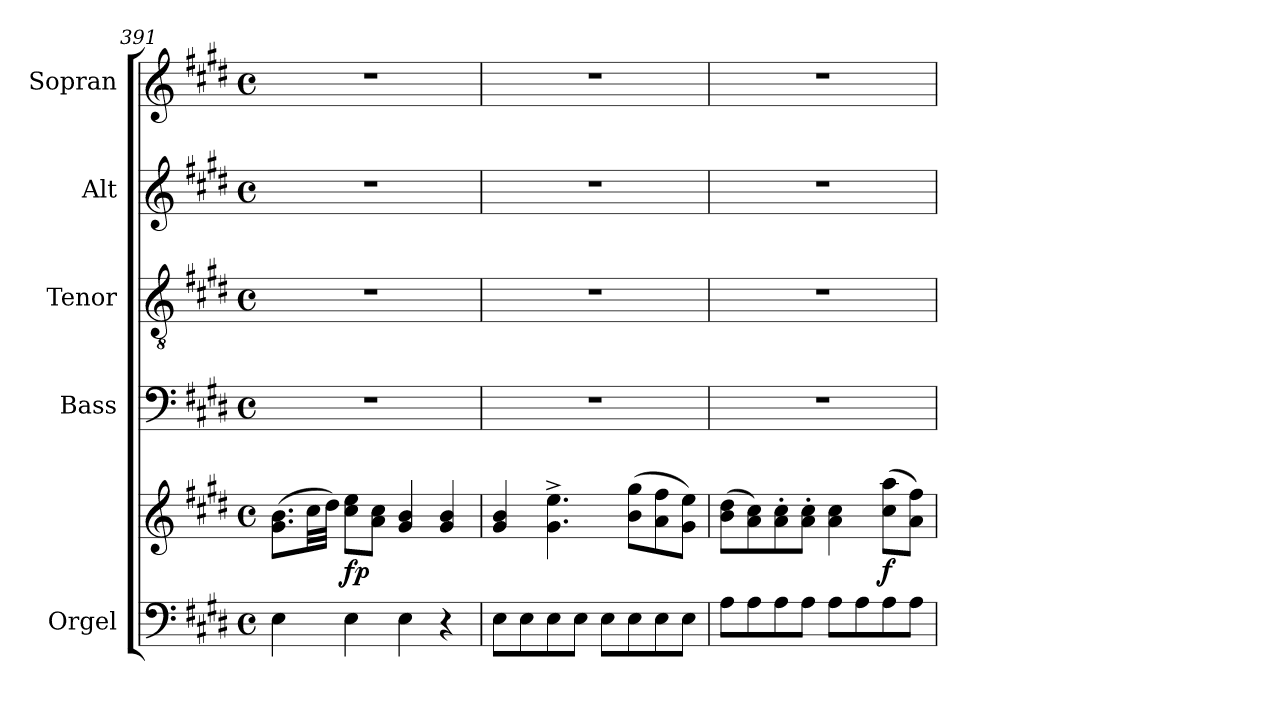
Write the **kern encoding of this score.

**kern	**kern	**dynam	**kern	**kern	**kern	**kern
*part5	*part5	*part5	*part4	*part3	*part2	*part1
*staff6	*staff5	*staff5/6	*staff4	*staff3	*staff2	*staff1
*I"Orgel	*	*	*I"Bass	*I"Tenor	*I"Alt	*I"Sopran
*I'Org.	*	*	*I'B.	*I'T.	*I'A.	*I'S.
*clefF4	*clefG2	*	*clefF4	*clefGv2	*clefG2	*clefG2
*k[f#c#g#d#]	*k[f#c#g#d#]	*	*k[f#c#g#d#]	*k[f#c#g#d#]	*k[f#c#g#d#]	*k[f#c#g#d#]
*E:	*E:	*	*E:	*E:	*E:	*E:
*M4/4	*M4/4	*	*M4/4	*M4/4	*M4/4	*M4/4
*met(c)	*met(c)	*	*met(c)	*met(c)	*met(c)	*met(c)
=391	=391	=391	=391	=391	=391	=391
4E\	(>8.g#\ 8.b\L	.	1r	1r	1r	1r
.	32cc#\LL	.	.	.	.	.
.	32dd#\JJJ)	.	.	.	.	.
!	!	!LO:DY:b	!	!	!	!
4E\	8cc#\ 8ee\L	fp	.	.	.	.
.	8a\ 8cc#\J	.	.	.	.	.
4E\	4g#/ 4b/	.	.	.	.	.
4r	4g#/ 4b/	.	.	.	.	.
!!LO:LB:g=z
=392	=392	=392	=392	=392	=392	=392
8E\L	4g#/ 4b/	.	1r	1r	1r	1r
8E\	.	.	.	.	.	.
8E\	4.g#\^> 4.ee\^>	.	.	.	.	.
8E\J	.	.	.	.	.	.
8E\L	.	.	.	.	.	.
8E\	(>8b\ 8gg#\L	.	.	.	.	.
8E\	8a\ 8ff#\	.	.	.	.	.
8E\J	8g#\ 8ee\J)	.	.	.	.	.
=393	=393	=393	=393	=393	=393	=393
8A\L	(>8b\ 8dd#\L	.	1r	1r	1r	1r
8A\	8a\ 8cc#\)	.	.	.	.	.
8A\	8a\'> 8cc#\'>	.	.	.	.	.
8A\J	8a\'> 8cc#\'>J	.	.	.	.	.
8A\L	4a\ 4cc#\	.	.	.	.	.
8A\	.	.	.	.	.	.
!	!	!LO:DY:b	!	!	!	!
8A\	(>8cc#\ 8aa\L	f	.	.	.	.
8A\J	8a\ 8ff#\J)	.	.	.	.	.
=	=	=	=	=	=	=
*-	*-	*-	*-	*-	*-	*-
